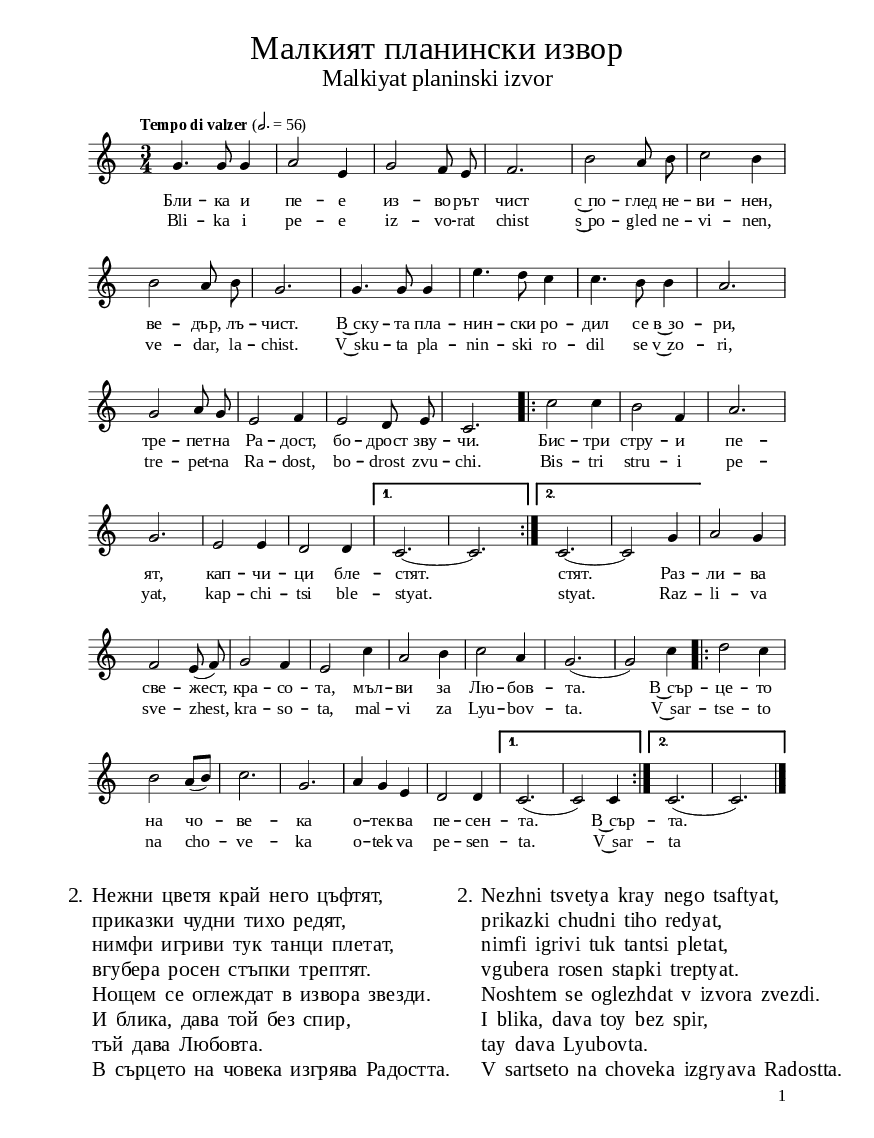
\version "2.22.1"

% include paper part and global functions
\include "include/globals.ily"

\bookpart {
  \include "include/bookpart-paper.ily"
  \score {
    \include "include/score-layout.ily"

    \new Voice \relative  c'{
      \clef treble
      \key c \major
      \time 3/4
      \tempoFunc "Tempo di valzer" 2. "56"
      \autoBeamOff
      g'4. g8 g4 | % 2
      a2 e4 | % 3
      g2 f8 e8 | % 4
      f2. | % 5
      b2 a8  b8 | % 6
      c2  b4 \break | % 7
      b2 a8  b8 | % 8
      g2. | % 9
      g4. g8 g4 |
      e'4.  d8  c4 | % 11
      c4.  b8  b4 | % 12
      a2. \break | % 13
      g2 a8 g8 | % 14
      e2 f4 | % 15
      e2 d8 e8 | % 16
      c2. \repeat volta 2 {
        | % 17
        c'2  c4 | % 18
        b2 f4  | % 19
        a2. \break |
        g2. | % 21
        e2 e4 | % 22
        d2 d4
      }
      \alternative {
        {
          | % 23
          c2. ~ | % 24
          c2.
        }
        {
          | % 25
          c2. ~ | % 26
          c2 g'4
        }
      }
      a2 g4 \break | % 28
      f2 e8 ( f8 ) | % 29
      g2 f4 |
      e2  c'4 | % 31
      a2  b4 | % 32
      c2 a4 | % 33
      g2. ( | % 34
      g2 )  c4
      \repeat volta 2 {
        | % 35
        d2  c4 \break | % 36
        b2 a8 [(  b8 )] | % 37
        c2. | % 38
        g2. | % 39
        a4 g4 e4 |
        d2 d4
      }

      \alternative {
        {
          | % 41
          c2. ( | % 42
          c2 )  c4
        }
        {
          | % 43
          c2. ( | % 44
          c2. )
        }
      }
      \bar "|."
    }

    \addlyrics {
      Бли -- ка и пе -- е из -- во --
      рът чист с~по -- глед не -- ви --
      нен, ве -- дър, лъ -- чист. В~ску --
      та пла -- нин -- ски ро -- дил се
      в~зо -- ри, тре -- пет -- на Ра --
      дост, бо -- дрост зву -- чи. Бис --
      три стру -- и пе -- ят, кап -- чи --
      ци бле -- стят.  стят.  Раз --
      ли -- ва све -- жест,  кра -- со
      -- та, мъл -- ви за Лю -- бов -- та.
      В~сър -- це -- то на чо -- ве
      -- ка о -- тек -- ва пе -- сен -- та.
      В~сър -- та.

    }

    \addlyrics {
      Bli -- ka i pe -- e iz -- vo --
      rat chist s~po -- gled ne -- vi --
      nen, ve -- dar, la -- chist. V~sku --
      ta pla -- nin -- ski ro -- dil se
      v~zo -- ri, tre -- pet -- na Ra --
      dost, bo -- drost zvu -- chi. Bis --
      tri stru -- i pe -- yat, kap -- chi --
      tsi ble -- styat.  styat.  Raz --
      li -- va sve -- zhest,  kra -- so
      -- ta, mal -- vi za Lyu -- bov -- ta.
      V~sar -- tse -- to na cho -- ve
      -- ka o -- tek -- va pe -- sen -- ta.
      V~sar -- ta

    }
    \header {
      title = \titleFunc "Малкият планински извор" "Malkiyat planinski izvor"
    }

    \midi{}

  } % score
  %\markup \dc-two "D.C." "con repetitione"



  \markup \fontsize #bgCoupletFontSize {
    \hspace #-2
    \override #`(baseline-skip . ,bgCoupletBaselineSkip)
    \column {
      \line {   2. Нежни цветя край него цъфтят,}
      \line {   "   "  приказки чудни тихо редят,  }
      \line {   "   " нимфи игриви тук танци плетат,}
      \line {   "   " вгубера росен стъпки трептят. }
      \line {   "   "  Нощем се оглеждат в извора  звезди.}
      \line {   "   "  И блика, дава  той без спир,}
      \line {   "   "  тъй дава Любовта. }
      \line {   "   "   В сърцето на човека изгрява Радостта.}
    }

    \hspace #0
    \override #`(baseline-skip . ,bgCoupletBaselineSkip)
    \column {
      \line {   2. Nezhni tsvetya kray nego tsaftyat,}
      \line {   "   "  prikazki chudni tiho redyat,  }
      \line {   "   " nimfi igrivi tuk tantsi pletat,}
      \line {   "   " vgubera rosen stapki treptyat. }
      \line {   "   "  Noshtem se oglezhdat v izvora  zvezdi. }
      \line {   "   "   I blika, dava  toy bez spir,}
      \line {   "   "  tay dava Lyubovta. }
      \line {   "   "   V sartseto na choveka izgryava Radostta.}
    } %column
  } % markup


  % include foreign translation(s) of the song
  \version "2.22.1"

\markup \fill-line { \fontsize #deTitleFontSize "Die kleine Bergquelle" }
\markup \null
\markup \null
\markup \fontsize #deCoupletFontSize {
  \hspace #10
  \override #`(baseline-skip . ,deCoupletBaselineSkip)

  \column {
    \line { " " }


\line { " "Die reine Quelle sprudelt und singt}

\line { " "mit einem unschuldigen, munteren, hellen Blick,}

\line { " "Im Schoss der Gebirge in der Morgenröte geboren,}

\line { " "zitternde Freude, Munterkeit erklingt. }

\line { " "Klare Rinnsale singen, ihre Tropfen funkeln. (2) }

\line { " "Sie verbreitet Frische und Schönheit}

\line { " "Sie flüstert über die Liebe. }

\line { " "Im Herzen des Menschen hallt das Lied wider.}

\line { " "Zarte Blumen blühen um ihr herum,}

\line { " "sie sprechen leise wunderbare Märchen.}

\line { " "Spielerische Nymphen stricken Tänze,}

\line { " "auf einem taubedeckten Teppich schwingen Schritte. }

\line { " "Nachts spiegeln sich die Sterne in der Quelle.}

\line { " "Und sie sprudelt und gibt unaufhörlich.}

\line { " "So gibt die Liebe. }

\line { " "In den Herzen der Menschen geht die Freude auf. (2)}
  }
}



} % bookpart
